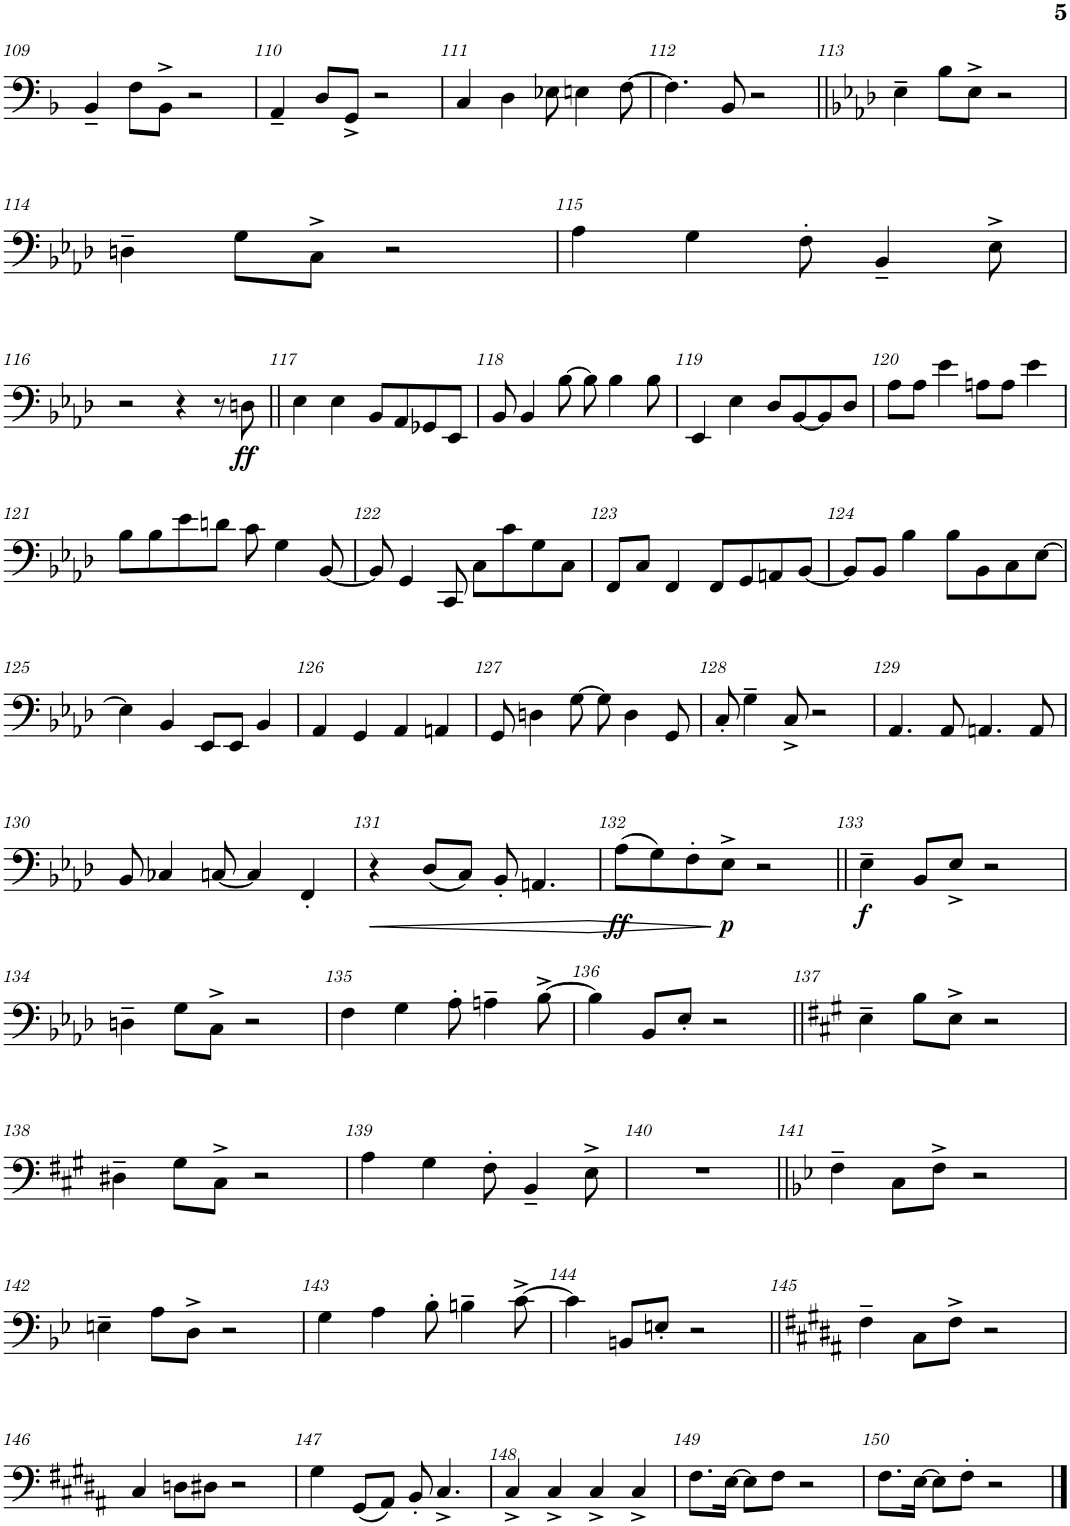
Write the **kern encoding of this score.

**kern	**dynam
*part1	*part1
*staff1	*staff1
*I"Bass Guitar	*
*I'B. Guit.	*
!!LO:PB:g=z
*clefF4	*
*k[b-]	*
*M4/4	*
*met(c)	*
=109	=109
4BB-~/	.
8F\L	.
8BB-^\J	.
2r	.
=110	=110
4AA~/	.
8D/L	.
8GG^/J	.
2r	.
=111	=111
4C/	.
4D\	.
8E-X\	.
4En\	.
[8F\	.
=112	=112
4.F\]	.
8BB-/	.
2r	.
=113||	=113||
*k[b-e-a-d-]	*
4E-~\	.
8B-\L	.
8E-^\J	.
2r	.
!!LO:LB:g=z
=114	=114
4Dn~\	.
8G\L	.
8C^\J	.
2r	.
=115	=115
4A-\	.
4G\	.
8F'\	.
4BB-~/	.
8E-^\	.
!!LO:LB:g=z
=116	=116
2r	.
4r	.
8r	.
!	!LO:DY:b
8Dn\	ff
=117||	=117||
4E-\	.
4E-\	.
8BB-/L	.
8AA-/	.
8GG-X/	.
8EE-/J	.
=118	=118
8BB-/	.
4BB-/	.
[8B-\	.
8B-\]	.
4B-\	.
8B-\	.
=119	=119
4EE-/	.
4E-\	.
8D-/L	.
[8BB-/	.
8BB-/]	.
8D-/J	.
=120	=120
8A-\L	.
8A-\J	.
4e-\	.
8An\L	.
8A\J	.
4e-\	.
!!LO:LB:g=z
=121	=121
8B-\L	.
8B-\	.
8e-\	.
8dn\J	.
8c\	.
4G\	.
[8BB-/	.
=122	=122
8BB-/]	.
4GG/	.
8CC/	.
8C\L	.
8c\	.
8G\	.
8C\J	.
=123	=123
8FF/L	.
8C/J	.
4FF/	.
8FF/L	.
8GG/	.
8AAn/	.
[8BB-/J	.
=124	=124
8BB-/L]	.
8BB-/J	.
4B-\	.
8B-\L	.
8BB-\	.
8C\	.
[8E-\J	.
!!LO:LB:g=z
=125	=125
4E-\]	.
4BB-/	.
8EE-/L	.
8EE-/J	.
4BB-/	.
=126	=126
4AA-/	.
4GG/	.
4AA-/	.
4AAn/	.
=127	=127
8GG/	.
4Dn\	.
[8G\	.
8G\]	.
4D\	.
8GG/	.
=128	=128
8C'/	.
4G~\	.
8C^/	.
2r	.
=129	=129
4.AA-/	.
8AA-/	.
4.AAn/	.
8AA/	.
!!LO:LB:g=z
=130	=130
8BB-/	.
4C-X/	.
[8Cn/	.
4C/]	.
4FF'/	.
=131	=131
!	!LO:HP:b
4r	<
(8D-/L	.
8C/J)	.
8BB-'/	.
4.AAn/	.
.	[
=132	=132
!	!LO:HP:b
!	!LO:DY:n=1:b
(8A-\L	> ff
8G\)	.
8F'\	.
!	!LO:DY:n=2:b
8E-^\J	] p
2r	.
=133||	=133||
!	!LO:DY:b
4E-~\	f
8BB-/L	.
8E-^/J	.
2r	.
!!LO:LB:g=z
=134	=134
4Dn~\	.
8G\L	.
8C^\J	.
2r	.
=135	=135
4F\	.
4G\	.
8A-'\	.
4An~\	.
[8B-^\	.
=136	=136
4B-\]	.
8BB-/L	.
8E-'/J	.
2r	.
=137||	=137||
*k[f#c#g#]	*
4E~\	.
8B\L	.
8E^\J	.
2r	.
!!LO:LB:g=z
=138	=138
4D#X~\	.
8G#\L	.
8C#^\J	.
2r	.
=139	=139
4A\	.
4G#\	.
8F#'\	.
4BB~/	.
8E^\	.
=140	=140
1r	.
=141||	=141||
*k[b-e-]	*
4F~\	.
8C\L	.
8F^\J	.
2r	.
!!LO:LB:g=z
=142	=142
4En~\	.
8A\L	.
8D^\J	.
2r	.
=143	=143
4G\	.
4A\	.
8B-'\	.
4Bn~\	.
[8c^\	.
=144	=144
4c\]	.
8BBn/L	.
8En'/J	.
2r	.
=145||	=145||
*k[f#c#g#d#a#]	*
4F#~\	.
8C#\L	.
8F#^\J	.
2r	.
!!LO:LB:g=z
=146	=146
4C#/	.
8Dn\L	.
8D#X\J	.
2r	.
=147	=147
4G#\	.
(8GG#/L	.
8AA#/J)	.
8BB'/	.
4.C#^/	.
=148	=148
4C#^/	.
4C#^/	.
4C#^/	.
4C#^/	.
=149	=149
8.F#\L	.
[16E\Jk	.
8E\L]	.
8F#\J	.
2r	.
=150	=150
8.F#\L	.
[16E\Jk	.
8E\L]	.
8F#'\J	.
2r	.
==	==
*-	*-
